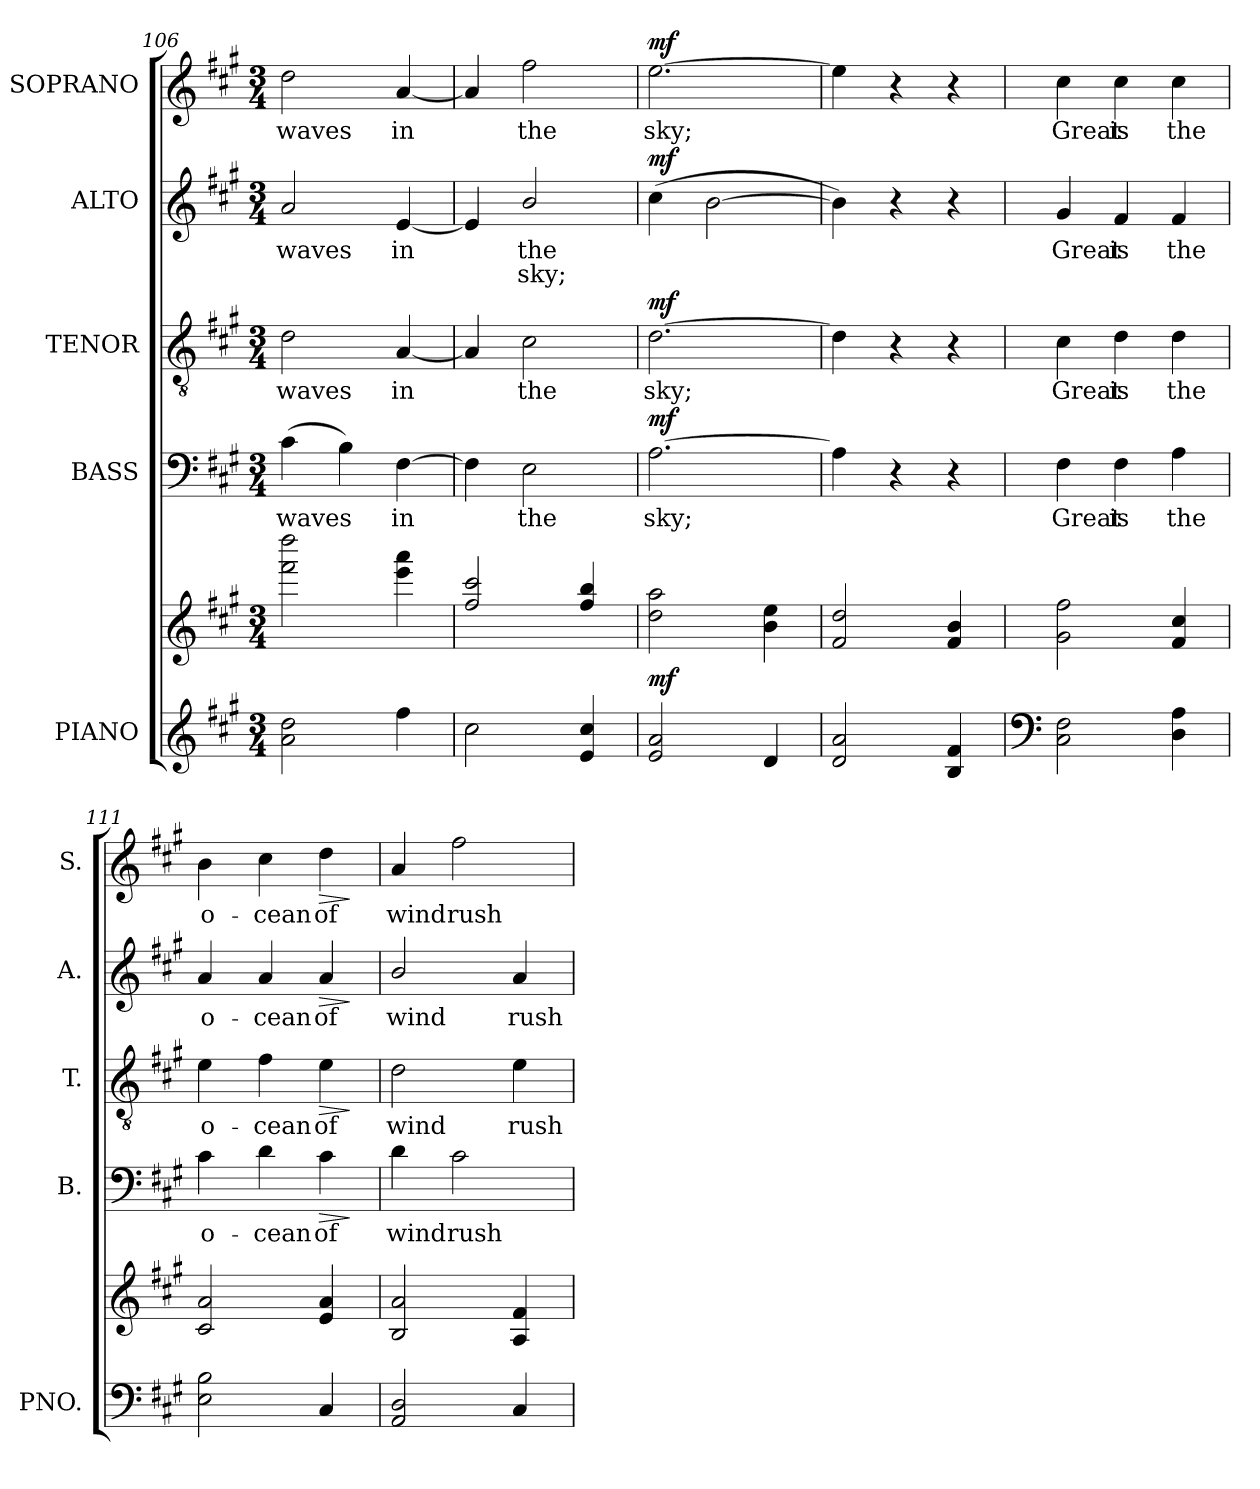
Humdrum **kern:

**kern	**kern	**dynam	**kern	**text	**dynam	**kern	**text	**dynam	**kern	**text	**text	**dynam	**kern	**text	**dynam
*part5	*part5	*part5	*part4	*part4	*part4	*part3	*part3	*part3	*part2	*part2	*part2	*part2	*part1	*part1	*part1
*staff6	*staff5	*staff5/6	*staff4	*staff4	*staff4	*staff3	*staff3	*staff3	*staff2	*staff2	*staff2	*staff2	*staff1	*staff1	*staff1
*I"PIANO	*	*	*I"BASS	*	*	*I"TENOR	*	*	*I"ALTO	*	*	*	*I"SOPRANO	*	*
*I'PNO.	*	*	*I'B.	*	*	*I'T.	*	*	*I'A.	*	*	*	*I'S.	*	*
*clefG2	*clefG2	*	*clefF4	*	*	*clefGv2	*	*	*clefG2	*	*	*	*clefG2	*	*
*	*	*	*	*	*	*ITrd7c12	*	*	*	*	*	*	*	*	*
*k[f#c#g#]	*k[f#c#g#]	*	*k[f#c#g#]	*	*	*k[f#c#g#]	*	*	*k[f#c#g#]	*	*	*	*k[f#c#g#]	*	*
*A:	*A:	*	*A:	*	*	*A:	*	*	*A:	*	*	*	*A:	*	*
*M3/4	*M3/4	*	*M3/4	*	*	*M3/4	*	*	*M3/4	*	*	*	*M3/4	*	*
=106	=106	=106	=106	=106	=106	=106	=106	=106	=106	=106	=106	=106	=106	=106	=106
!	!	!	!	!LO:LY:b:color=#000000	!	!	!	!	!	!	!	!	!	!	!
!	!	!	!	!	!	!	!LO:LY:b:color=#000000	!	!	!	!	!	!	!	!
!	!	!	!	!	!	!	!	!	!	!LO:LY:b:color=#000000	!	!	!	!	!
!	!	!	!	!	!	!	!	!	!	!	!	!	!	!LO:LY:b:color=#000000	!
2ai\ 2ddi	2fff#i\ 2ddddi	.	(4c#i\	waves	.	2Di\	waves	.	2ai/	waves	.	.	2ddi\	waves	.
.	.	.	4Bi\)	.	.	.	.	.	.	.	.	.	.	.	.
!	!	!	!	!LO:LY:b:color=#000000	!	!	!	!	!	!	!	!	!	!	!
!	!	!	!	!	!	!	!LO:LY:b:color=#000000	!	!	!	!	!	!	!	!
!	!	!	!	!	!	!	!	!	!	!LO:LY:b:color=#000000	!	!	!	!	!
!	!	!	!	!	!	!	!	!	!	!	!	!	!	!LO:LY:b:color=#000000	!
4ff#i\	4eeei\ 4aaai	.	[4F#i\	in	.	[4AAi/	in	.	[4ei/	in	.	.	[4ai/	in	.
=107	=107	=107	=107	=107	=107	=107	=107	=107	=107	=107	=107	=107	=107	=107	=107
2cc#i\	2ff#i/ 2ccc#i	.	4F#i\]	.	.	4AAi/]	.	.	4ei/]	.	.	.	4ai/]	.	.
!	!	!	!	!LO:LY:b:color=#000000	!	!	!	!	!	!	!	!	!	!	!
!	!	!	!	!	!	!	!LO:LY:b:color=#000000	!	!	!	!	!	!	!	!
!	!	!	!	!	!	!	!	!	!	!LO:LY:b:color=#000000	!LO:LY:b:color=#000000	!	!	!	!
!	!	!	!	!	!	!	!	!	!	!	!	!	!	!LO:LY:b:color=#000000	!
.	.	.	2Ei\	the	.	2C#i\	the	.	2bi/	the	sky;	.	2ff#i\	the	.
4ei/ 4cc#i	4ff#i/ 4bbi	.	.	.	.	.	.	.	.	.	.	.	.	.	.
=108	=108	=108	=108	=108	=108	=108	=108	=108	=108	=108	=108	=108	=108	=108	=108
!	!	!	!	!LO:LY:b:color=#000000	!	!	!	!	!	!	!	!	!	!	!
!	!	!	!	!	!	!	!LO:LY:b:color=#000000	!	!	!	!	!	!	!	!
!	!	!	!	!	!	!	!	!	!	!	!	!	!	!LO:LY:b:color=#000000	!
2ei/ 2ai	2ddi\ 2aai	mf	[2.Ai\	sky;	mf	[2.Di\	sky;	mf	(4cc#i\	.	.	mf	[2.eei\	sky;	mf
.	.	.	.	.	.	.	.	.	[2bi\	.	.	.	.	.	.
4di/	4bi\ 4eei	.	.	.	.	.	.	.	.	.	.	.	.	.	.
=109	=109	=109	=109	=109	=109	=109	=109	=109	=109	=109	=109	=109	=109	=109	=109
2di/ 2ai	2f#i/ 2ddi	.	4Ai\]	.	.	4Di\]	.	.	4bi\])	.	.	.	4eei\]	.	.
.	.	.	4r	.	.	4r	.	.	4r	.	.	.	4r	.	.
4Bi/ 4f#i	4f#i/ 4bi	.	4r	.	.	4r	.	.	4r	.	.	.	4r	.	.
=110	=110	=110	=110	=110	=110	=110	=110	=110	=110	=110	=110	=110	=110	=110	=110
*clefF4	*	*	*	*	*	*	*	*	*	*	*	*	*	*	*
!	!	!	!	!LO:LY:b:color=#000000	!	!	!	!	!	!	!	!	!	!	!
!	!	!	!	!	!	!	!LO:LY:b:color=#000000	!	!	!	!	!	!	!	!
!	!	!	!	!	!	!	!	!	!	!LO:LY:b:color=#000000	!	!	!	!	!
!	!	!	!	!	!	!	!	!	!	!	!	!	!	!LO:LY:b:color=#000000	!
2C#i\ 2F#i	2g#i\ 2ff#i	.	4F#i\	Great	.	4C#i\	Great	.	4g#i/	Great	.	.	4cc#i\	Great	.
!	!	!	!	!LO:LY:b:color=#000000	!	!	!	!	!	!	!	!	!	!	!
!	!	!	!	!	!	!	!LO:LY:b:color=#000000	!	!	!	!	!	!	!	!
!	!	!	!	!	!	!	!	!	!	!LO:LY:b:color=#000000	!	!	!	!	!
!	!	!	!	!	!	!	!	!	!	!	!	!	!	!LO:LY:b:color=#000000	!
.	.	.	4F#i\	is	.	4Di\	is	.	4f#i/	is	.	.	4cc#i\	is	.
!	!	!	!	!LO:LY:b:color=#000000	!	!	!	!	!	!	!	!	!	!	!
!	!	!	!	!	!	!	!LO:LY:b:color=#000000	!	!	!	!	!	!	!	!
!	!	!	!	!	!	!	!	!	!	!LO:LY:b:color=#000000	!	!	!	!	!
!	!	!	!	!	!	!	!	!	!	!	!	!	!	!LO:LY:b:color=#000000	!
4Di\ 4Ai	4f#i/ 4cc#i	.	4Ai\	the	.	4Di\	the	.	4f#i/	the	.	.	4cc#i\	the	.
!!LO:LB:g=z
=111	=111	=111	=111	=111	=111	=111	=111	=111	=111	=111	=111	=111	=111	=111	=111
!	!	!	!	!LO:LY:b:color=#000000	!	!	!	!	!	!	!	!	!	!	!
!	!	!	!	!	!	!	!LO:LY:b:color=#000000	!	!	!	!	!	!	!	!
!	!	!	!	!	!	!	!	!	!	!LO:LY:b:color=#000000	!	!	!	!	!
!	!	!	!	!	!	!	!	!	!	!	!	!	!	!LO:LY:b:color=#000000	!
2Ei\ 2Bi	2c#i/ 2ai	.	4c#i\	o-	.	4Ei\	o-	.	4ai/	o-	.	.	4bi\	o-	.
!	!	!	!	!LO:LY:b:color=#000000	!	!	!	!	!	!	!	!	!	!	!
!	!	!	!	!	!	!	!LO:LY:b:color=#000000	!	!	!	!	!	!	!	!
!	!	!	!	!	!	!	!	!	!	!LO:LY:b:color=#000000	!	!	!	!	!
!	!	!	!	!	!	!	!	!	!	!	!	!	!	!LO:LY:b:color=#000000	!
.	.	.	4di\	-cean	.	4F#i\	-cean	.	4ai/	-cean	.	.	4cc#i\	-cean	.
!	!	!	!	!LO:LY:b:color=#000000	!LO:HP:b	!	!	!	!	!	!	!	!	!	!
!	!	!	!	!	!	!	!LO:LY:b:color=#000000	!LO:HP:b	!	!	!	!	!	!	!
!	!	!	!	!	!	!	!	!	!	!LO:LY:b:color=#000000	!	!LO:HP:b	!	!	!
!	!	!	!	!	!	!	!	!	!	!	!	!	!	!LO:LY:b:color=#000000	!LO:HP:b
4C#i/	4ei/ 4ai	.	4c#i\	of	>	4Ei\	of	>	4ai/	of	.	>	4ddi\	of	>
.	.	.	.	.	]	.	.	]	.	.	.	]	.	.	]
=112	=112	=112	=112	=112	=112	=112	=112	=112	=112	=112	=112	=112	=112	=112	=112
!	!	!	!	!LO:LY:b:color=#000000	!	!	!	!	!	!	!	!	!	!	!
!	!	!	!	!	!	!	!LO:LY:b:color=#000000	!	!	!	!	!	!	!	!
!	!	!	!	!	!	!	!	!	!	!LO:LY:b:color=#000000	!	!	!	!	!
!	!	!	!	!	!	!	!	!	!	!	!	!	!	!LO:LY:b:color=#000000	!
2AAi/ 2Di	2Bi/ 2ai	.	4di\	wind	.	2Di\	wind	.	2bi/	wind	.	.	4ai/	wind	.
!	!	!	!	!LO:LY:b:color=#000000	!	!	!	!	!	!	!	!	!	!	!
!	!	!	!	!	!	!	!	!	!	!	!	!	!	!LO:LY:b:color=#000000	!
.	.	.	2c#i\	rush-	.	.	.	.	.	.	.	.	2ff#i\	rush-	.
!	!	!	!	!	!	!	!LO:LY:b:color=#000000	!	!	!	!	!	!	!	!
!	!	!	!	!	!	!	!	!	!	!LO:LY:b:color=#000000	!	!	!	!	!
4C#i/	4Ai/ 4f#i	.	.	.	.	4Ei\	rush-	.	4ai/	rush-	.	.	.	.	.
=	=	=	=	=	=	=	=	=	=	=	=	=	=	=	=
*-	*-	*-	*-	*-	*-	*-	*-	*-	*-	*-	*-	*-	*-	*-	*-
